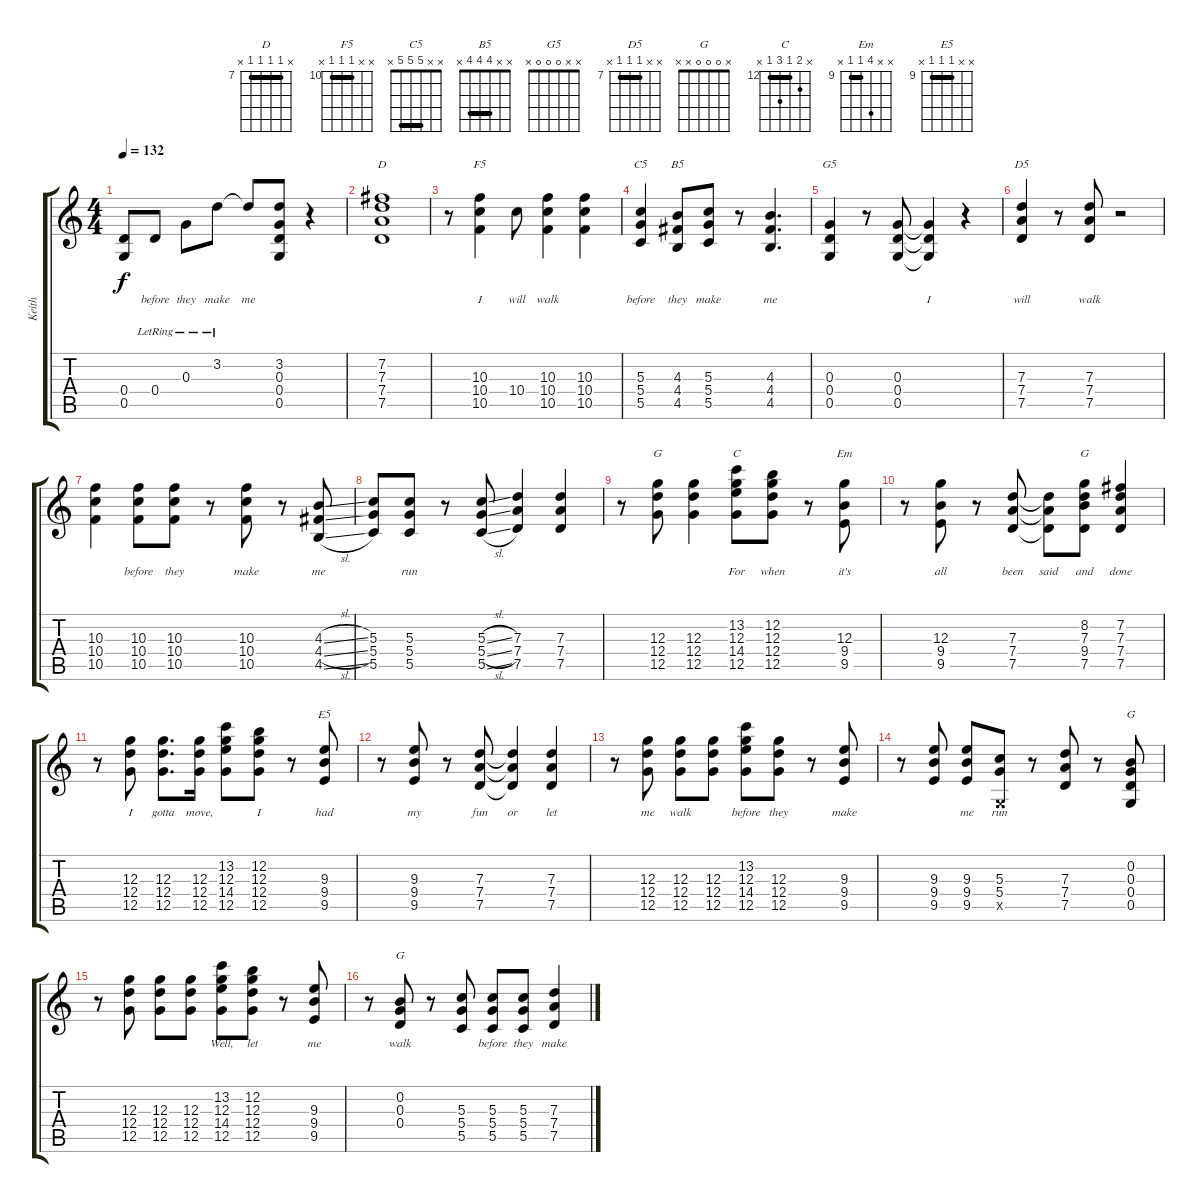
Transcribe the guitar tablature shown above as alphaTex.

\track ("Keith" "Keith") {instrument distortionguitar}
\staff {score tabs}
\tuning (D4 B3 G3 D3 G2 D2) {hide}
\chord ("D" x 7 7 7 7 x) {firstfret 7 barre 7}
\chord ("F5" x x 10 10 10 x) {firstfret 10 barre 10}
\chord ("C5" x x 5 5 5 x) {barre 5}
\chord ("B5" x x 4 4 4 x) {barre 4}
\chord ("G5" x x 0 0 0 x)
\chord ("D5" x x 7 7 7 x) {firstfret 7 barre 7}
\chord ("G" x 12 12 12 12 x) {firstfret 12 barre 12}
\chord ("C" x 13 12 14 12 x) {firstfret 12 barre 12}
\chord ("Em" x x 12 9 9 x) {firstfret 9 barre 9}
\chord ("G" x 8 7 9 7 x) {firstfret 7 barre 7}
\chord ("E5" x x 9 9 9 x) {firstfret 9 barre 9}
\chord ("G" x 0 0 0 0 x)
\chord ("G" x 0 0 0 x x)
\ts (4 4)
\tempo 132
\clef g2
\ks c
(0.4{t} 0.5{t}).8{lyrics (0 "") lyrics (1 "") lyrics (2 "") lyrics (3 "") lyrics (4 "") dy f} 0.4{lr}.8{lyrics (0 "before") lyrics (1 "") lyrics (2 "") lyrics (3 "") lyrics (4 "")} 0.3{lr}.8{lyrics (0 "they") lyrics (1 "") lyrics (2 "") lyrics (3 "") lyrics (4 "")} 3.2{lr}.8{lyrics (0 "make") lyrics (1 "") lyrics (2 "") lyrics (3 "") lyrics (4 "")} 3.2{t}.8{lyrics (0 "me") lyrics (1 "") lyrics (2 "") lyrics (3 "") lyrics (4 "")} (3.2 0.3 0.4 0.5).8{lyrics (0 "") lyrics (1 "") lyrics (2 "") lyrics (3 "") lyrics (4 "")} r.4 |
(7.2 7.3 7.4 7.5).1{ch "D" lyrics (0 "") lyrics (1 "") lyrics (2 "") lyrics (3 "") lyrics (4 "")} |
r.8 (10.3 10.4 10.5).4{ch "F5" lyrics (0 "I") lyrics (1 "") lyrics (2 "") lyrics (3 "") lyrics (4 "")} 10.4.8{lyrics (0 "will") lyrics (1 "") lyrics (2 "") lyrics (3 "") lyrics (4 "")} (10.3 10.4 10.5).4{lyrics (0 "walk") lyrics (1 "") lyrics (2 "") lyrics (3 "") lyrics (4 "")} (10.3 10.4 10.5).4{lyrics (0 "") lyrics (1 "") lyrics (2 "") lyrics (3 "") lyrics (4 "")} |
(5.3 5.4 5.5).4{ch "C5" lyrics (0 "before") lyrics (1 "") lyrics (2 "") lyrics (3 "") lyrics (4 "")} (4.3 4.4 4.5).8{ch "B5" lyrics (0 "they") lyrics (1 "") lyrics (2 "") lyrics (3 "") lyrics (4 "")} (5.3 5.4 5.5).8{lyrics (0 "make") lyrics (1 "") lyrics (2 "") lyrics (3 "") lyrics (4 "")} r.8 (4.3 4.4 4.5).4{d lyrics (0 "me") lyrics (1 "") lyrics (2 "") lyrics (3 "") lyrics (4 "")} |
(0.3 0.4 0.5).4{ch "G5" lyrics (0 "") lyrics (1 "") lyrics (2 "") lyrics (3 "") lyrics (4 "")} r.8 (0.3 0.4 0.5).8{lyrics (0 "") lyrics (1 "") lyrics (2 "") lyrics (3 "") lyrics (4 "")} (0.3{t} 0.4{t} 0.5{t}).4{lyrics (0 "I") lyrics (1 "") lyrics (2 "") lyrics (3 "") lyrics (4 "")} r.4 |
(7.3 7.4 7.5).4{ch "D5" lyrics (0 "will") lyrics (1 "") lyrics (2 "") lyrics (3 "") lyrics (4 "")} r.8 (7.3 7.4 7.5).8{lyrics (0 "walk") lyrics (1 "") lyrics (2 "") lyrics (3 "") lyrics (4 "")} r.2 |
(10.3 10.4 10.5).4{lyrics (0 "") lyrics (1 "") lyrics (2 "") lyrics (3 "") lyrics (4 "")} (10.3 10.4 10.5).8{lyrics (0 "before") lyrics (1 "") lyrics (2 "") lyrics (3 "") lyrics (4 "")} (10.3 10.4 10.5).8{lyrics (0 "they") lyrics (1 "") lyrics (2 "") lyrics (3 "") lyrics (4 "")} r.8 (10.3 10.4 10.5).8{lyrics (0 "make") lyrics (1 "") lyrics (2 "") lyrics (3 "") lyrics (4 "")} r.8 (4.3{sl} 4.4{sl} 4.5{sl}).8{lyrics (0 "me") lyrics (1 "") lyrics (2 "") lyrics (3 "") lyrics (4 "")} |
(5.3 5.4 5.5).8{lyrics (0 "") lyrics (1 "") lyrics (2 "") lyrics (3 "") lyrics (4 "")} (5.3 5.4 5.5).8{lyrics (0 "run") lyrics (1 "") lyrics (2 "") lyrics (3 "") lyrics (4 "")} r.8 (5.3{sl} 5.4{sl} 5.5{sl}).8{lyrics (0 "") lyrics (1 "") lyrics (2 "") lyrics (3 "") lyrics (4 "")} (7.3 7.4 7.5).4{lyrics (0 "") lyrics (1 "") lyrics (2 "") lyrics (3 "") lyrics (4 "")} (7.3 7.4 7.5).4{lyrics (0 "") lyrics (1 "") lyrics (2 "") lyrics (3 "") lyrics (4 "")} |
r.8 (12.3 12.4 12.5).8{ch "G" lyrics (0 "") lyrics (1 "") lyrics (2 "") lyrics (3 "") lyrics (4 "")} (12.3 12.4 12.5).4{lyrics (0 "") lyrics (1 "") lyrics (2 "") lyrics (3 "") lyrics (4 "")} (13.2 12.3 14.4 12.5).8{ch "C" lyrics (0 "For") lyrics (1 "") lyrics (2 "") lyrics (3 "") lyrics (4 "")} (12.2 12.3 12.4 12.5).8{lyrics (0 "when") lyrics (1 "") lyrics (2 "") lyrics (3 "") lyrics (4 "")} r.8 (12.3 9.4 9.5).8{ch "Em" lyrics (0 "it's") lyrics (1 "") lyrics (2 "") lyrics (3 "") lyrics (4 "")} |
r.8 (12.3 9.4 9.5).8{lyrics (0 "all") lyrics (1 "") lyrics (2 "") lyrics (3 "") lyrics (4 "")} r.8 (7.3 7.4 7.5).8{lyrics (0 "been") lyrics (1 "") lyrics (2 "") lyrics (3 "") lyrics (4 "")} (7.3{t} 7.4{t} 7.5{t}).8{lyrics (0 "said") lyrics (1 "") lyrics (2 "") lyrics (3 "") lyrics (4 "")} (8.2 7.3 9.4 7.5).8{ch "G" lyrics (0 "and") lyrics (1 "") lyrics (2 "") lyrics (3 "") lyrics (4 "")} (7.2 7.3 7.4 7.5).4{lyrics (0 "done") lyrics (1 "") lyrics (2 "") lyrics (3 "") lyrics (4 "")} |
r.8 (12.3 12.4 12.5).8{lyrics (0 "I") lyrics (1 "") lyrics (2 "") lyrics (3 "") lyrics (4 "")} (12.3 12.4 12.5).8{d lyrics (0 "gotta") lyrics (1 "") lyrics (2 "") lyrics (3 "") lyrics (4 "")} (12.3 12.4 12.5).16{lyrics (0 "move,") lyrics (1 "") lyrics (2 "") lyrics (3 "") lyrics (4 "")} (13.2 12.3 14.4 12.5).8{lyrics (0 "") lyrics (1 "") lyrics (2 "") lyrics (3 "") lyrics (4 "")} (12.2 12.3 12.4 12.5).8{lyrics (0 "I") lyrics (1 "") lyrics (2 "") lyrics (3 "") lyrics (4 "")} r.8 (9.3 9.4 9.5).8{ch "E5" lyrics (0 "had") lyrics (1 "") lyrics (2 "") lyrics (3 "") lyrics (4 "")} |
r.8 (9.3 9.4 9.5).8{lyrics (0 "my") lyrics (1 "") lyrics (2 "") lyrics (3 "") lyrics (4 "")} r.8 (7.3 7.4 7.5).8{lyrics (0 "fun") lyrics (1 "") lyrics (2 "") lyrics (3 "") lyrics (4 "")} (7.3{t} 7.4{t} 7.5{t}).4{lyrics (0 "or") lyrics (1 "") lyrics (2 "") lyrics (3 "") lyrics (4 "")} (7.3 7.4 7.5).4{lyrics (0 "let") lyrics (1 "") lyrics (2 "") lyrics (3 "") lyrics (4 "")} |
r.8 (12.3 12.4 12.5).8{lyrics (0 "me") lyrics (1 "") lyrics (2 "") lyrics (3 "") lyrics (4 "")} (12.3 12.4 12.5).8{lyrics (0 "walk") lyrics (1 "") lyrics (2 "") lyrics (3 "") lyrics (4 "")} (12.3 12.4 12.5).8{lyrics (0 "") lyrics (1 "") lyrics (2 "") lyrics (3 "") lyrics (4 "")} (13.2 12.3 14.4 12.5).8{lyrics (0 "before") lyrics (1 "") lyrics (2 "") lyrics (3 "") lyrics (4 "")} (12.3 12.4 12.5).8{lyrics (0 "they") lyrics (1 "") lyrics (2 "") lyrics (3 "") lyrics (4 "")} r.8 (9.3 9.4 9.5).8{lyrics (0 "make") lyrics (1 "") lyrics (2 "") lyrics (3 "") lyrics (4 "")} |
r.8 (9.3 9.4 9.5).8{lyrics (0 "") lyrics (1 "") lyrics (2 "") lyrics (3 "") lyrics (4 "")} (9.3 9.4 9.5).8{lyrics (0 "me") lyrics (1 "") lyrics (2 "") lyrics (3 "") lyrics (4 "")} (5.3 5.4 0.5{x}).8{lyrics (0 "run") lyrics (1 "") lyrics (2 "") lyrics (3 "") lyrics (4 "")} r.8 (7.3 7.4 7.5).8{lyrics (0 "") lyrics (1 "") lyrics (2 "") lyrics (3 "") lyrics (4 "")} r.8 (0.2 0.3 0.4 0.5).8{ch "G" lyrics (0 "") lyrics (1 "") lyrics (2 "") lyrics (3 "") lyrics (4 "")} |
r.8 (12.3 12.4 12.5).8{lyrics (0 "") lyrics (1 "") lyrics (2 "") lyrics (3 "") lyrics (4 "")} (12.3 12.4 12.5).8{lyrics (0 "") lyrics (1 "") lyrics (2 "") lyrics (3 "") lyrics (4 "")} (12.3 12.4 12.5).8{lyrics (0 "") lyrics (1 "") lyrics (2 "") lyrics (3 "") lyrics (4 "")} (13.2 12.3 14.4 12.5).8{lyrics (0 "Well,") lyrics (1 "") lyrics (2 "") lyrics (3 "") lyrics (4 "")} (12.2 12.3 12.4 12.5).8{lyrics (0 "let") lyrics (1 "") lyrics (2 "") lyrics (3 "") lyrics (4 "")} r.8 (9.3 9.4 9.5).8{lyrics (0 "me") lyrics (1 "") lyrics (2 "") lyrics (3 "") lyrics (4 "")} |
r.8 (0.2 0.3 0.4).8{ch "G" lyrics (0 "walk") lyrics (1 "") lyrics (2 "") lyrics (3 "") lyrics (4 "")} r.8 (5.3 5.4 5.5).8{lyrics (0 "") lyrics (1 "") lyrics (2 "") lyrics (3 "") lyrics (4 "")} (5.3 5.4 5.5).8{lyrics (0 "before") lyrics (1 "") lyrics (2 "") lyrics (3 "") lyrics (4 "")} (5.3 5.4 5.5).8{lyrics (0 "they") lyrics (1 "") lyrics (2 "") lyrics (3 "") lyrics (4 "")} (7.3 7.4 7.5).4{lyrics (0 "make") lyrics (1 "") lyrics (2 "") lyrics (3 "") lyrics (4 "")}
